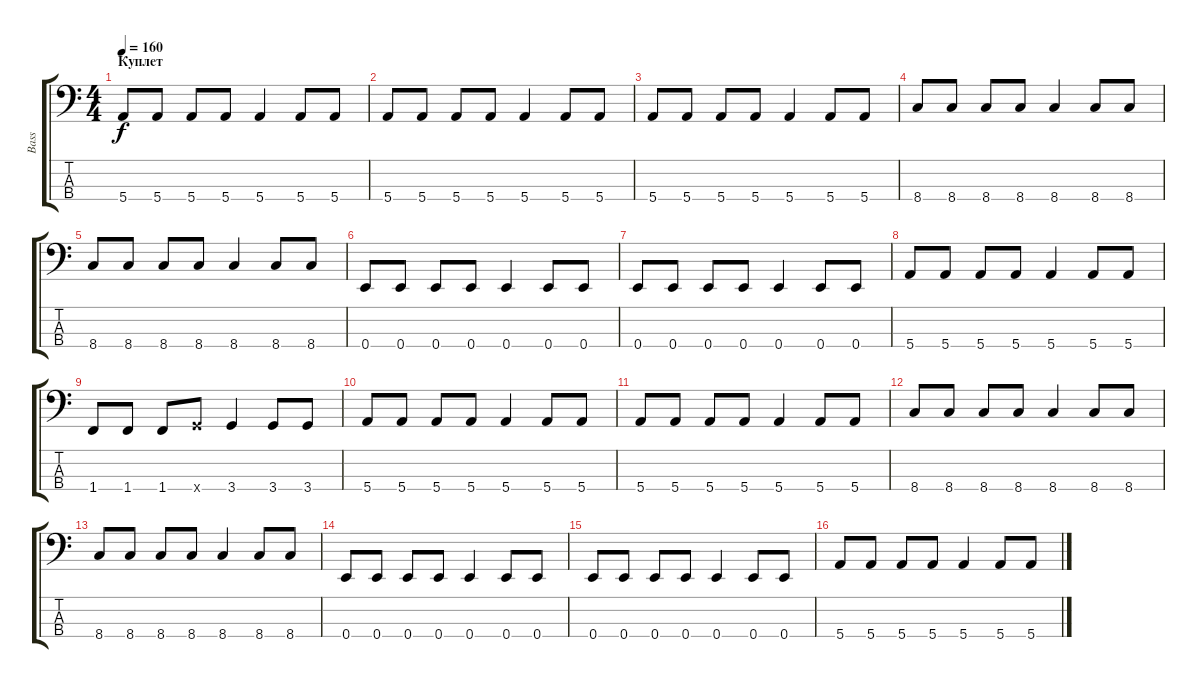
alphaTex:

\track ("Bass" "Bass") {instrument electricbasspick}
\staff {score tabs}
\tuning (G2 D2 A1 E1) {hide}
\ts (4 4)
\section ("" "Куплет")
\tempo 160
\clef f4
\ks c
5.4.8{dy f} 5.4.8 5.4.8 5.4.8 5.4.4 5.4.8 5.4.8 |
5.4.8 5.4.8 5.4.8 5.4.8 5.4.4 5.4.8 5.4.8 |
5.4.8 5.4.8 5.4.8 5.4.8 5.4.4 5.4.8 5.4.8 |
8.4.8 8.4.8 8.4.8 8.4.8 8.4.4 8.4.8 8.4.8 |
8.4.8 8.4.8 8.4.8 8.4.8 8.4.4 8.4.8 8.4.8 |
0.4.8 0.4.8 0.4.8 0.4.8 0.4.4 0.4.8 0.4.8 |
0.4.8 0.4.8 0.4.8 0.4.8 0.4.4 0.4.8 0.4.8 |
5.4.8 5.4.8 5.4.8 5.4.8 5.4.4 5.4.8 5.4.8 |
1.4.8 1.4.8 1.4.8 3.4{x}.8 3.4.4 3.4.8 3.4.8 |
5.4.8 5.4.8 5.4.8 5.4.8 5.4.4 5.4.8 5.4.8 |
5.4.8 5.4.8 5.4.8 5.4.8 5.4.4 5.4.8 5.4.8 |
8.4.8 8.4.8 8.4.8 8.4.8 8.4.4 8.4.8 8.4.8 |
8.4.8 8.4.8 8.4.8 8.4.8 8.4.4 8.4.8 8.4.8 |
0.4.8 0.4.8 0.4.8 0.4.8 0.4.4 0.4.8 0.4.8 |
0.4.8 0.4.8 0.4.8 0.4.8 0.4.4 0.4.8 0.4.8 |
5.4.8 5.4.8 5.4.8 5.4.8 5.4.4 5.4.8 5.4.8
